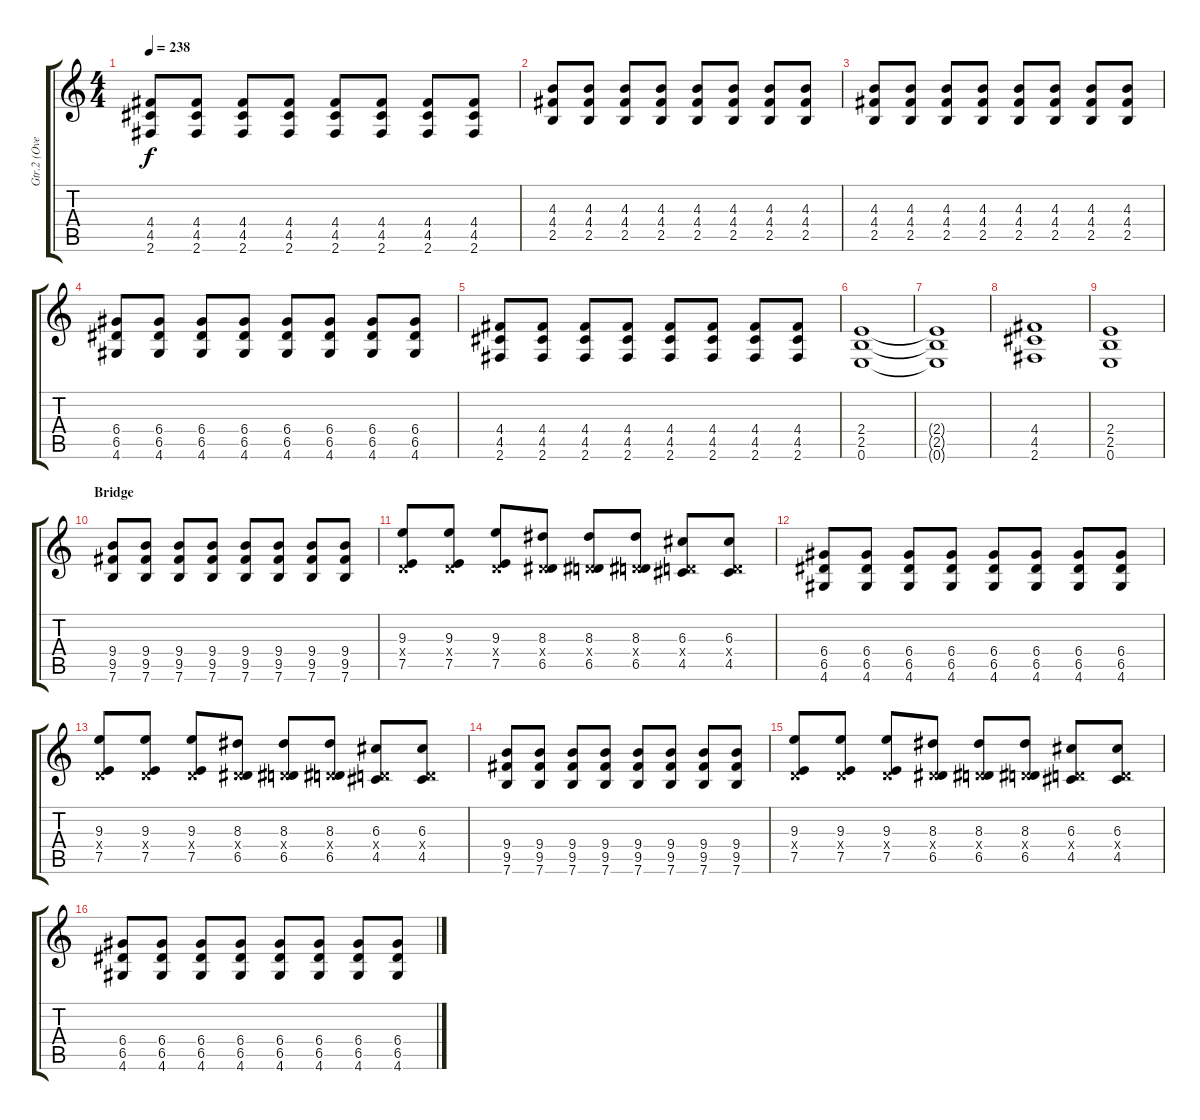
\track ("Gtr.2 (Overdriven)" "Gtr.2 (Ove") {instrument overdrivenguitar}
\staff {score tabs}
\tuning (E4 B3 G3 D3 A2 E2) {hide}
\ts (4 4)
\tempo 238
\clef g2
\ks c
(4.4 4.5 2.6).8{dy f} (4.4 4.5 2.6).8 (4.4 4.5 2.6).8 (4.4 4.5 2.6).8 (4.4 4.5 2.6).8 (4.4 4.5 2.6).8 (4.4 4.5 2.6).8 (4.4 4.5 2.6).8 |
(4.3 4.4 2.5).8 (4.3 4.4 2.5).8 (4.3 4.4 2.5).8 (4.3 4.4 2.5).8 (4.3 4.4 2.5).8 (4.3 4.4 2.5).8 (4.3 4.4 2.5).8 (4.3 4.4 2.5).8 |
(4.3 4.4 2.5).8 (4.3 4.4 2.5).8 (4.3 4.4 2.5).8 (4.3 4.4 2.5).8 (4.3 4.4 2.5).8 (4.3 4.4 2.5).8 (4.3 4.4 2.5).8 (4.3 4.4 2.5).8 |
(6.4 6.5 4.6).8 (6.4 6.5 4.6).8 (6.4 6.5 4.6).8 (6.4 6.5 4.6).8 (6.4 6.5 4.6).8 (6.4 6.5 4.6).8 (6.4 6.5 4.6).8 (6.4 6.5 4.6).8 |
(4.4 4.5 2.6).8 (4.4 4.5 2.6).8 (4.4 4.5 2.6).8 (4.4 4.5 2.6).8 (4.4 4.5 2.6).8 (4.4 4.5 2.6).8 (4.4 4.5 2.6).8 (4.4 4.5 2.6).8 |
(2.4 2.5 0.6).1 |
(2.4{t} 2.5{t} 0.6{t}).1 |
(4.4 4.5 2.6).1 |
(2.4 2.5 0.6).1 |
\section ("" "Bridge")
(9.4 9.5 7.6).8 (9.4 9.5 7.6).8 (9.4 9.5 7.6).8 (9.4 9.5 7.6).8 (9.4 9.5 7.6).8 (9.4 9.5 7.6).8 (9.4 9.5 7.6).8 (9.4 9.5 7.6).8 |
(9.3 0.4{x} 7.5).8 (9.3 0.4{x} 7.5).8 (9.3 0.4{x} 7.5).8 (8.3 0.4{x} 6.5).8 (8.3 0.4{x} 6.5).8 (8.3 0.4{x} 6.5).8 (6.3 0.4{x} 4.5).8 (6.3 0.4{x} 4.5).8 |
(6.4 6.5 4.6).8 (6.4 6.5 4.6).8 (6.4 6.5 4.6).8 (6.4 6.5 4.6).8 (6.4 6.5 4.6).8 (6.4 6.5 4.6).8 (6.4 6.5 4.6).8 (6.4 6.5 4.6).8 |
(9.3 0.4{x} 7.5).8 (9.3 0.4{x} 7.5).8 (9.3 0.4{x} 7.5).8 (8.3 0.4{x} 6.5).8 (8.3 0.4{x} 6.5).8 (8.3 0.4{x} 6.5).8 (6.3 0.4{x} 4.5).8 (6.3 0.4{x} 4.5).8 |
(9.4 9.5 7.6).8 (9.4 9.5 7.6).8 (9.4 9.5 7.6).8 (9.4 9.5 7.6).8 (9.4 9.5 7.6).8 (9.4 9.5 7.6).8 (9.4 9.5 7.6).8 (9.4 9.5 7.6).8 |
(9.3 0.4{x} 7.5).8 (9.3 0.4{x} 7.5).8 (9.3 0.4{x} 7.5).8 (8.3 0.4{x} 6.5).8 (8.3 0.4{x} 6.5).8 (8.3 0.4{x} 6.5).8 (6.3 0.4{x} 4.5).8 (6.3 0.4{x} 4.5).8 |
(6.4 6.5 4.6).8 (6.4 6.5 4.6).8 (6.4 6.5 4.6).8 (6.4 6.5 4.6).8 (6.4 6.5 4.6).8 (6.4 6.5 4.6).8 (6.4 6.5 4.6).8 (6.4 6.5 4.6).8
